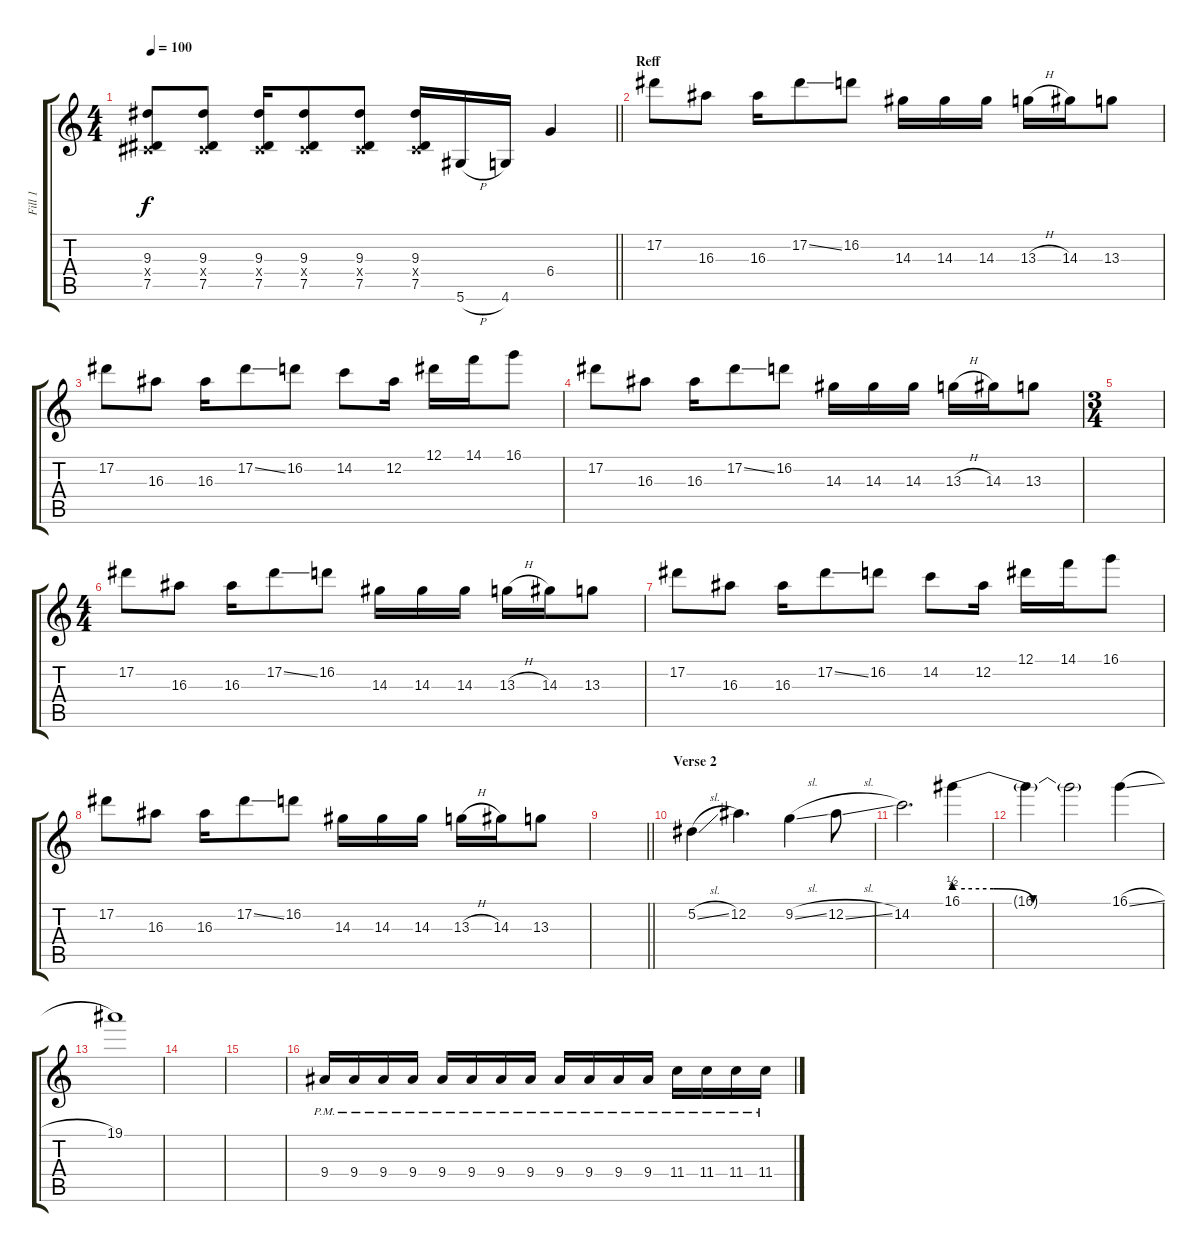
\track ("Fill 1" "Fill 1") {instrument overdrivenguitar}
\staff {score tabs}
\tuning (Eb4 Bb3 Gb3 Db3 Ab2 Eb2) {hide}
\ts (4 4)
\tempo 100
\clef g2
\barLineRight lightlight
\ks c
(9.3 0.4{x} 7.5).8{dy f} (9.3 0.4{x} 7.5).8 (9.3 0.4{x} 7.5).16 (9.3 0.4{x} 7.5).8 (9.3 0.4{x} 7.5).8 (9.3 0.4{x} 7.5).16 5.6{h}.16 4.6.16 6.4.4 |
\section ("" "Reff")
17.2.8{volume 16 instrument overdrivenguitar} 16.3.8 16.3.16 17.2{ss}.8 16.2.8 14.3.16 14.3.16 14.3.16 13.3{h}.16 14.3.16 13.3.8 |
17.2.8 16.3.8 16.3.16 17.2{ss}.8 16.2.8 14.2.8 12.2.16 12.1.16 14.1.16 16.1.8 |
17.2.8 16.3.8 16.3.16 17.2{ss}.8 16.2.8 14.3.16 14.3.16 14.3.16 13.3{h}.16 14.3.16 13.3.8 |
\ts (3 4)
|
\ts (4 4)
17.2.8 16.3.8 16.3.16 17.2{ss}.8 16.2.8 14.3.16 14.3.16 14.3.16 13.3{h}.16 14.3.16 13.3.8 |
17.2.8 16.3.8 16.3.16 17.2{ss}.8 16.2.8 14.2.8 12.2.16 12.1.16 14.1.16 16.1.8 |
17.2.8 16.3.8 16.3.16 17.2{ss}.8 16.2.8 14.3.16 14.3.16 14.3.16 13.3{h}.16 14.3.16 13.3.8 |
\barLineRight lightlight
|
\section ("" "Verse 2")
5.2{sl}.4 12.2.4{d} 9.2{sl}.4 12.2{sl}.8 |
14.2.2{d} 16.1{be (custom 0 2 15 2 30 0 60 0)}.4 |
16.1{t}.4 16.1{t}.2 16.1{sl}.4 |
19.1.1 |
|
|
9.4{pm}.16{instrument overdrivenguitar} 9.4{pm}.16 9.4{pm}.16 9.4{pm}.16 9.4{pm}.16 9.4{pm}.16 9.4{pm}.16 9.4{pm}.16 9.4{pm}.16 9.4{pm}.16 9.4{pm}.16 9.4{pm}.16 11.4{pm}.16 11.4{pm}.16 11.4{pm}.16 11.4{pm}.16
